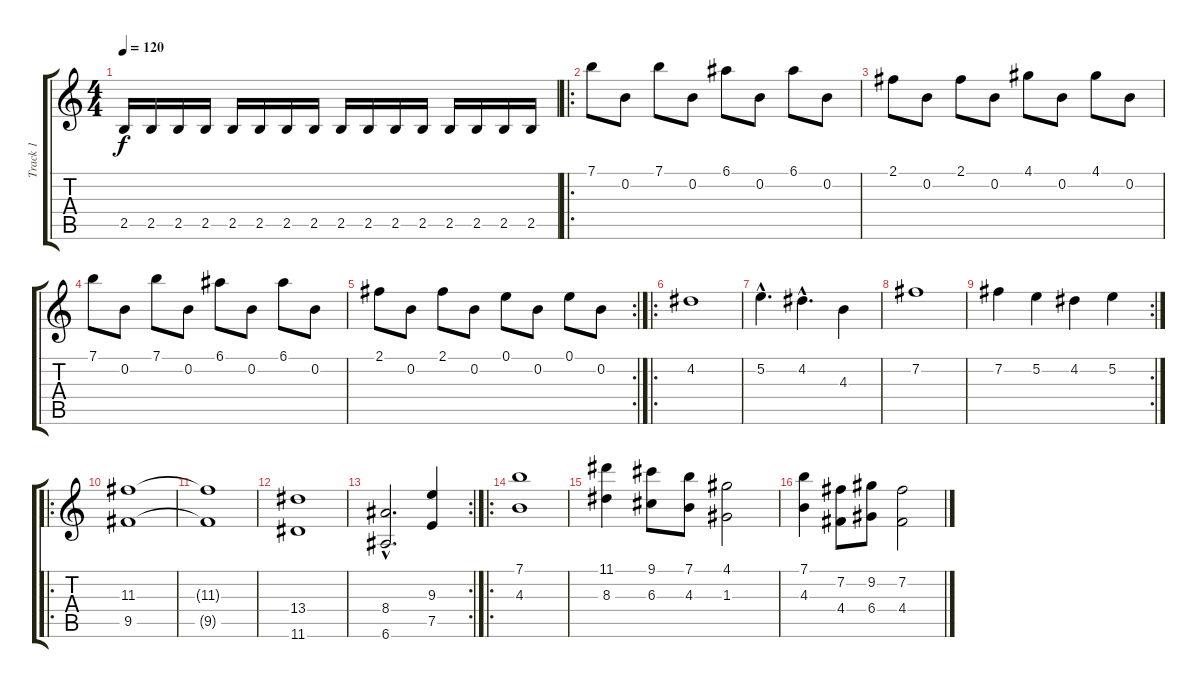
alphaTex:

\track ("Track 1" "Track 1") {instrument distortionguitar}
\staff {score tabs}
\tuning (E4 B3 G3 D3 A2 E2) {hide}
\ts (4 4)
\tempo 120
\clef g2
\ks c
2.5.16{dy f instrument distortionguitar} 2.5.16 2.5.16 2.5.16 2.5.16 2.5.16 2.5.16 2.5.16 2.5.16 2.5.16 2.5.16 2.5.16 2.5.16 2.5.16 2.5.16 2.5.16 |
\ro
7.1.8 0.2.8 7.1.8 0.2.8 6.1.8 0.2.8 6.1.8 0.2.8 |
2.1.8 0.2.8 2.1.8 0.2.8 4.1.8 0.2.8 4.1.8 0.2.8 |
7.1.8 0.2.8 7.1.8 0.2.8 6.1.8 0.2.8 6.1.8 0.2.8 |
\rc 2
2.1.8 0.2.8 2.1.8 0.2.8 0.1.8 0.2.8 0.1.8 0.2.8 |
\ro
4.2.1 |
5.2{hac}.4{d} 4.2{hac}.4{d} 4.3.4 |
7.2.1 |
\rc 2
7.2.4 5.2.4 4.2.4 5.2.4 |
\ro
(11.3 9.5).1 |
(11.3{t} 9.5{t}).1 |
(13.4 11.6).1 |
\rc 2
(8.4{hac} 6.6{hac}).2{d} (9.3 7.5).4 |
\ro
(7.1 4.3).1 |
(11.1 8.3).4 (9.1 6.3).8 (7.1 4.3).8 (4.1 1.3).2 |
(7.1 4.3).4 (7.2 4.4).8 (9.2 6.4).8 (7.2 4.4).2
